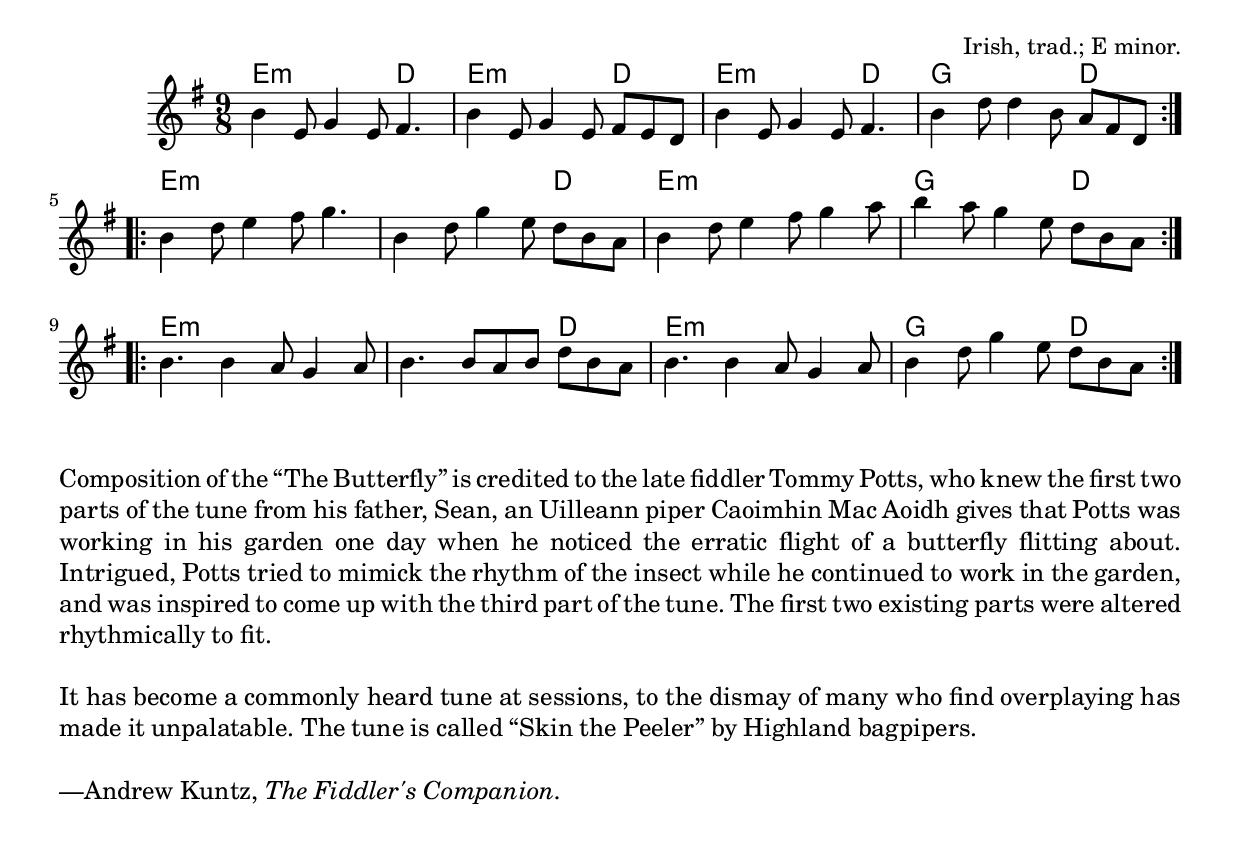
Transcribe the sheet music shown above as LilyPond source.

\version "2.18.2"
\include "util.ly"

\tocItem \markup "The Butterfly"

\score {
  <<
    \relative b' {
      \time 9/8
      \key e \minor

      \repeat volta 2 {
        b4 e,8 g4 e8 fis4. |
        b4 e,8 g4 e8 fis8 e d |
        b'4 e,8 g4 e8 fis4. |
        b4 d8 d4 b8 a fis d |
      }

      \break

      \repeat volta 2 {
        b'4 d8 e4 fis8 g4. |
        b,4 d8 g4 e8 d b a |
        b4 d8 e4 fis8 g4 a8 |
        b4 a8 g4 e8 d b a |
      }

      \break

      \repeat volta 2 {
        b4. b4 a8 g4 a8 |
        b4. b8 a b d b a |
        b4. b4 a8 g4 a8 |
        b4 d8 g4 e8 d b a |
      }
    }

    \new ChordNames {
      \chordmode {
        \set chordChanges = ##t
        \time 9/8

        \repeat volta 2 {
          e2.:m d4. |
          e2.:m d4. |
          e2.:m d4. |
          g2. d4. |
        }

        \repeat volta 2 {
          e2.:m e4.:m |
          e2.:m d4. |
          e2.:m e4.:m |
          g2. d4. |
        }

        \repeat volta 2 {
          e2.:m e4.:m |
          e2.:m d4. |
          e2.:m e4.:m |
          g2. d4. |
        }
      }
    }
  >>

  \header {
    title = "The Butterfly"
    opus = "Irish, trad.; E minor."
  }
}

\markuplist {
  \paragraph {
    Composition of the “The Butterfly” is credited to the late fiddler Tommy Potts,
    who knew the first two parts of the tune from his father, Sean, an Uilleann piper
    Caoimhin Mac Aoidh gives that Potts was working in his garden one day when he noticed
    the erratic flight of a butterfly flitting about. Intrigued, Potts tried to mimick
    the rhythm of the insect while he continued to work in the garden, and was inspired
    to come up with the third part of the tune. The first two existing parts were altered
    rhythmically to fit.
  }
  \paragraph {
    It has become a commonly heard tune at sessions, to the dismay of many who find
    overplaying has made it unpalatable. The tune is called “Skin the Peeler” by
    Highland bagpipers.
  }
  \paragraph {
    —Andrew Kuntz, \italic{The Fiddler's Companion.}
  }
}